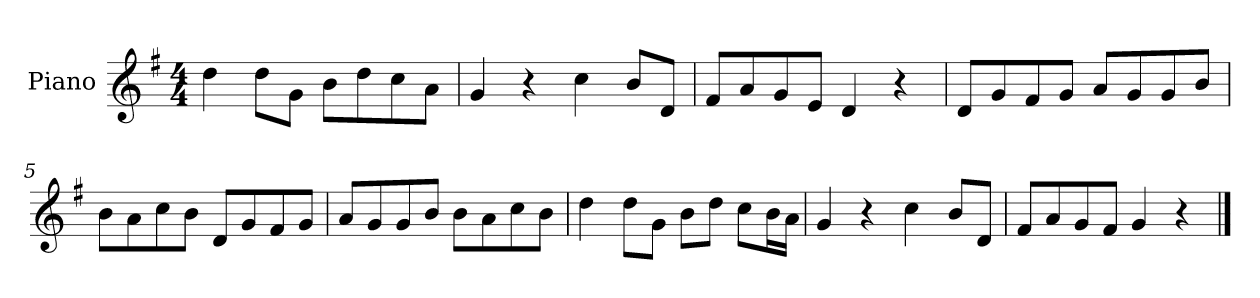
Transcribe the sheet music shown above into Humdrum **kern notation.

**kern
*part1
*staff1
*I"Piano
*I'P-no
*clefG2
*k[f#]
*M4/4
*MM90
=1
4dd\
8dd\L
8g\J
8b\L
8dd\
8cc\
8a\J
=2
4g/
4r
4cc\
8b/L
8d/J
=3
8f#/L
8a/
8g/
8e/J
4d/
4r
=4
8d/L
8g/
8f#/
8g/J
8a/L
8g/
8g/
8b/J
=5
8b\L
8a\
8cc\
8b\J
8d/L
8g/
8f#/
8g/J
!!LO:LB:g=z
=6
8a/L
8g/
8g/
8b/J
8b\L
8a\
8cc\
8b\J
=7
4dd\
8dd\L
8g\J
8b\L
8dd\J
8cc\L
16b\L
16a\JJ
=8
4g/
4r
4cc\
8b/L
8d/J
=9
8f#/L
8a/
8g/
8f#/J
4g/
4r
==
*-
